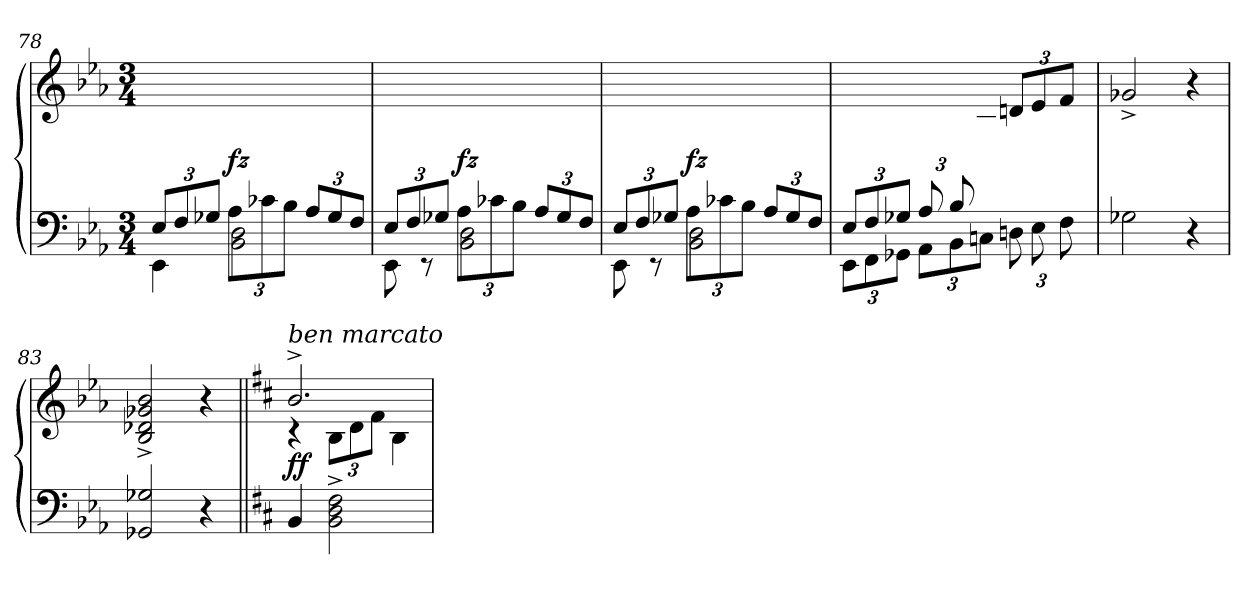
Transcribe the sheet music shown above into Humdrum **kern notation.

**kern	**kern	**dynam
*part1	*part1	*part1
*staff2	*staff1	*staff1/2
*clefF4	*clefG2	*
*k[b-e-a-]	*k[b-e-a-]	*
*E-:	*E-:	*
*M3/4	*M3/4	*
*Xbrackettup	*	*
=78	=78	=78
*^	*	*
12E-/L	4EE-\	2.ryy	.
12F/	.	.	.
12G-X/J	.	.	.
!	!	!	!LO:DY:a=2
12A-\L	2BB-\ 2D\	.	fz
12c-X\	.	.	.
12B-\J	.	.	.
12A-/L	.	.	.
12G-/	.	.	.
12F/J	.	.	.
!!LO:LB:g=z
=79	=79	=79	=79
12E-/L	8EE-\	2.ryy	.
12F/	.	.	.
.	8rEE	.	.
12G-X/J	.	.	.
!	!	!	!LO:DY:a=2
12A-\L	2BB-\ 2D\	.	fz
12c-X\	.	.	.
12B-\J	.	.	.
12A-/L	.	.	.
12G-/	.	.	.
12F/J	.	.	.
=80	=80	=80	=80
12E-/L	8EE-\	2.ryy	.
12F/	.	.	.
.	8rEE	.	.
12G-X/J	.	.	.
!	!	!	!LO:DY:a=2
12A-\L	2BB-\ 2D\	.	fz
12c-X\	.	.	.
12B-\J	.	.	.
12A-/L	.	.	.
12G-/	.	.	.
12F/J	.	.	.
=81	=81	=81	=81
*	*	*^	*
12E-/L	12EE-\L	2ryy	12%5ryy	.
12F/	12FF\	.	.	.
12G-X/J	12GG-X\J	.	.	.
12A-/L	12AA-\L	.	.	.
12B-/	12BB-\	.	.	.
12ryy	12Cni\J	.	12cni\J	.
*	*	*Xbrackettup	*	*
12Dni\L	4ryy	12dni/L	4ryy	.
12E-\	.	12e-/	.	.
12F\J	.	12f/J	.	.
*v	*v	*	*	*
*	*v	*v	*
=82	=82	=82
2G-X\	2g-X^</	.
4r	4r	.
=83	=83	=83
2GG-X/ 2G-X/	2B-/^< 2d-X/^< 2g-X/^< 2b-/^<	.
4r	4r	.
!!LO:PB:g=z
=84||	=84||	=84||
*k[f#c#]	*k[f#c#]	*
*D:	*D:	*
*	*^	*
!	!LO:TX:a:i:t=ben marcato	!	!
!	!	!	!LO:DY:b
4BB/	2.b^>/	4rc	ff
2BB\^> 2D\^> 2F#\^>	.	12B\L	.
.	.	12d\	.
.	.	12f#\J	.
.	.	4B\	.
*	*v	*v	*
=	=	=
*-	*-	*-
